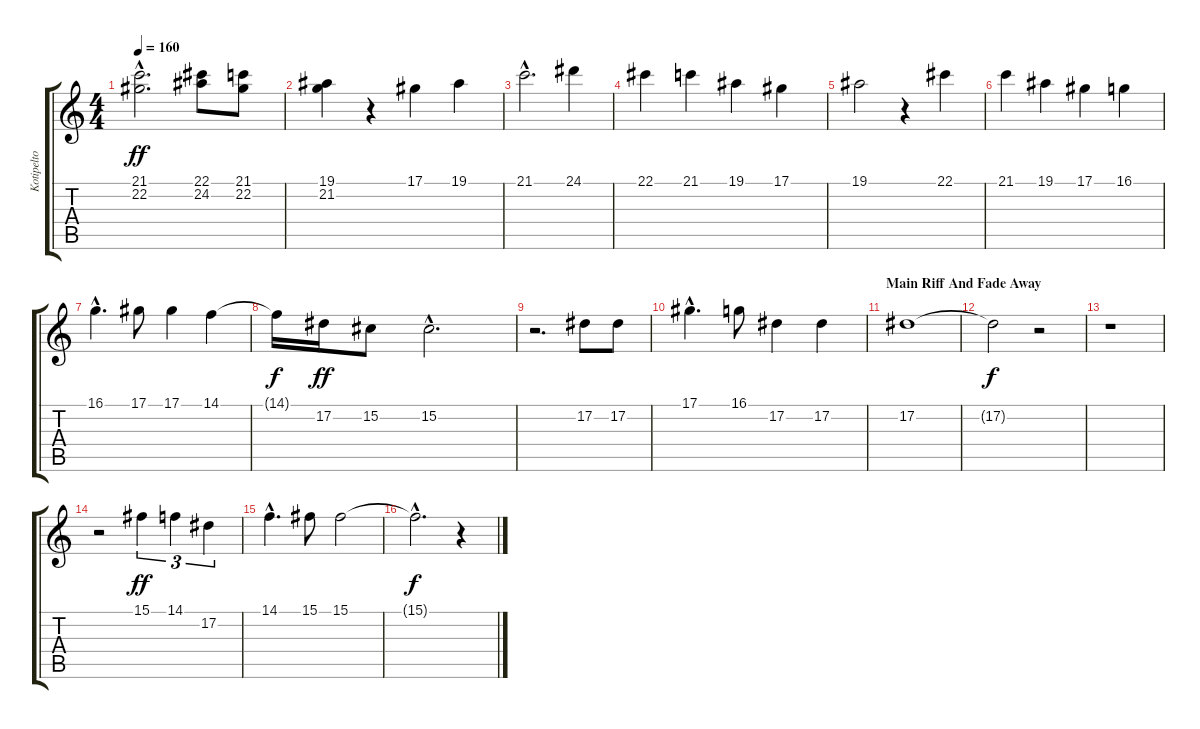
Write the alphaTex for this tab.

\track ("Kotipelto" "Kotipelto") {instrument flute}
\staff {score tabs}
\tuning (Eb4 Bb3 Gb3 Db3 Ab2 Eb2) {hide}
\ts (4 4)
\tempo 160
\clef g2
\ks c
(21.1{hac} 22.2{hac}).2{d dy ff} (22.1 24.2).8 (21.1 22.2).8 |
(19.1 21.2).4 r.4 17.1.4 19.1.4 |
21.1{hac}.2{d} 24.1.4 |
22.1.4 21.1.4 19.1.4 17.1.4 |
19.1.2 r.4 22.1.4 |
21.1.4 19.1.4 17.1.4 16.1.4 |
16.1{hac}.4{d} 17.1.8 17.1.4 14.1.4 |
14.1{t}.16{dy f} 17.2.16{dy ff} 15.2.8 15.2{hac}.2{d} |
r.2{d} 17.2.8 17.2.8 |
17.1{hac}.4{d} 16.1.8 17.2.4 17.2.4 |
\section ("" "Main Riff And Fade Away")
17.2.1 |
17.2{t}.2{dy f} r.2 |
r.1 |
r.2 15.1.4{tu (3 2) dy ff} 14.1.4{tu (3 2)} 17.2.4{tu (3 2)} |
14.1{hac}.4{d} 15.1.8 15.1.2 |
15.1{hac t}.2{d dy f} r.4
